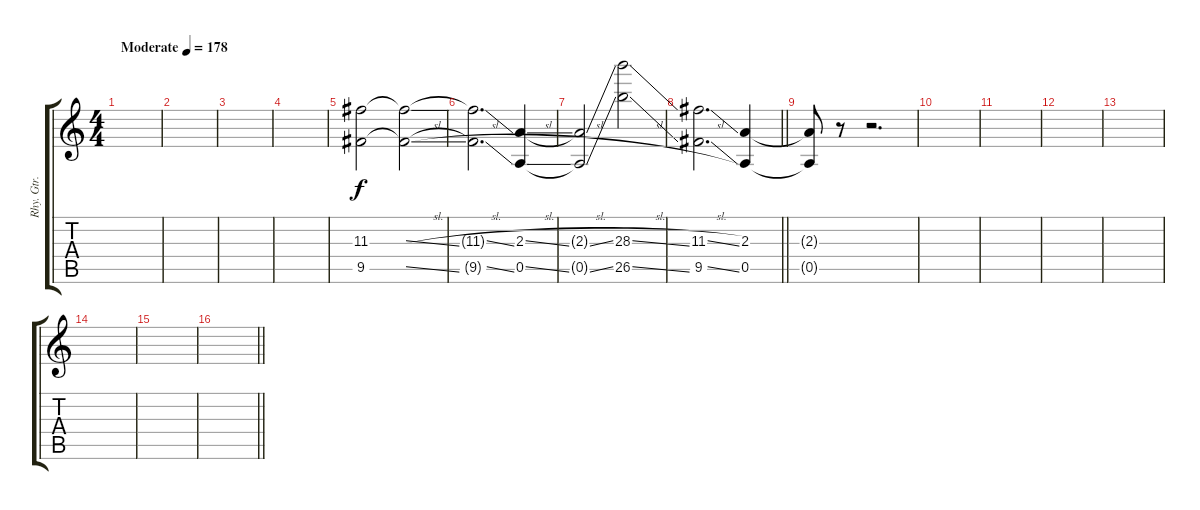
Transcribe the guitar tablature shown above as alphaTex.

\track ("Rhy. Gtr. 2" "Rhy. Gtr. ") {instrument distortionguitar}
\staff {score tabs}
\tuning (E4 B3 G3 D3 A2 D2) {hide}
\ts (4 4)
\tempo (178 "Moderate")
\clef g2
\ks c
|
|
|
|
(11.3 9.5).2 (11.3{sl t} 9.5{sl t}).2 |
(11.3{sl t} 9.5{sl t}).2{d} (2.3{sl} 0.5{sl}).4 |
(2.3{sl t} 0.5{sl t}).2 (28.3{sl} 26.5{sl}).2 |
\barLineRight lightlight
(11.3{sl} 9.5{sl}).2{d} (2.3 0.5).4 |
\section ("" "")
(2.3{t} 0.5{t}).8 r.8 r.2{d} |
|
|
|
|
|
|
\barLineRight lightlight
